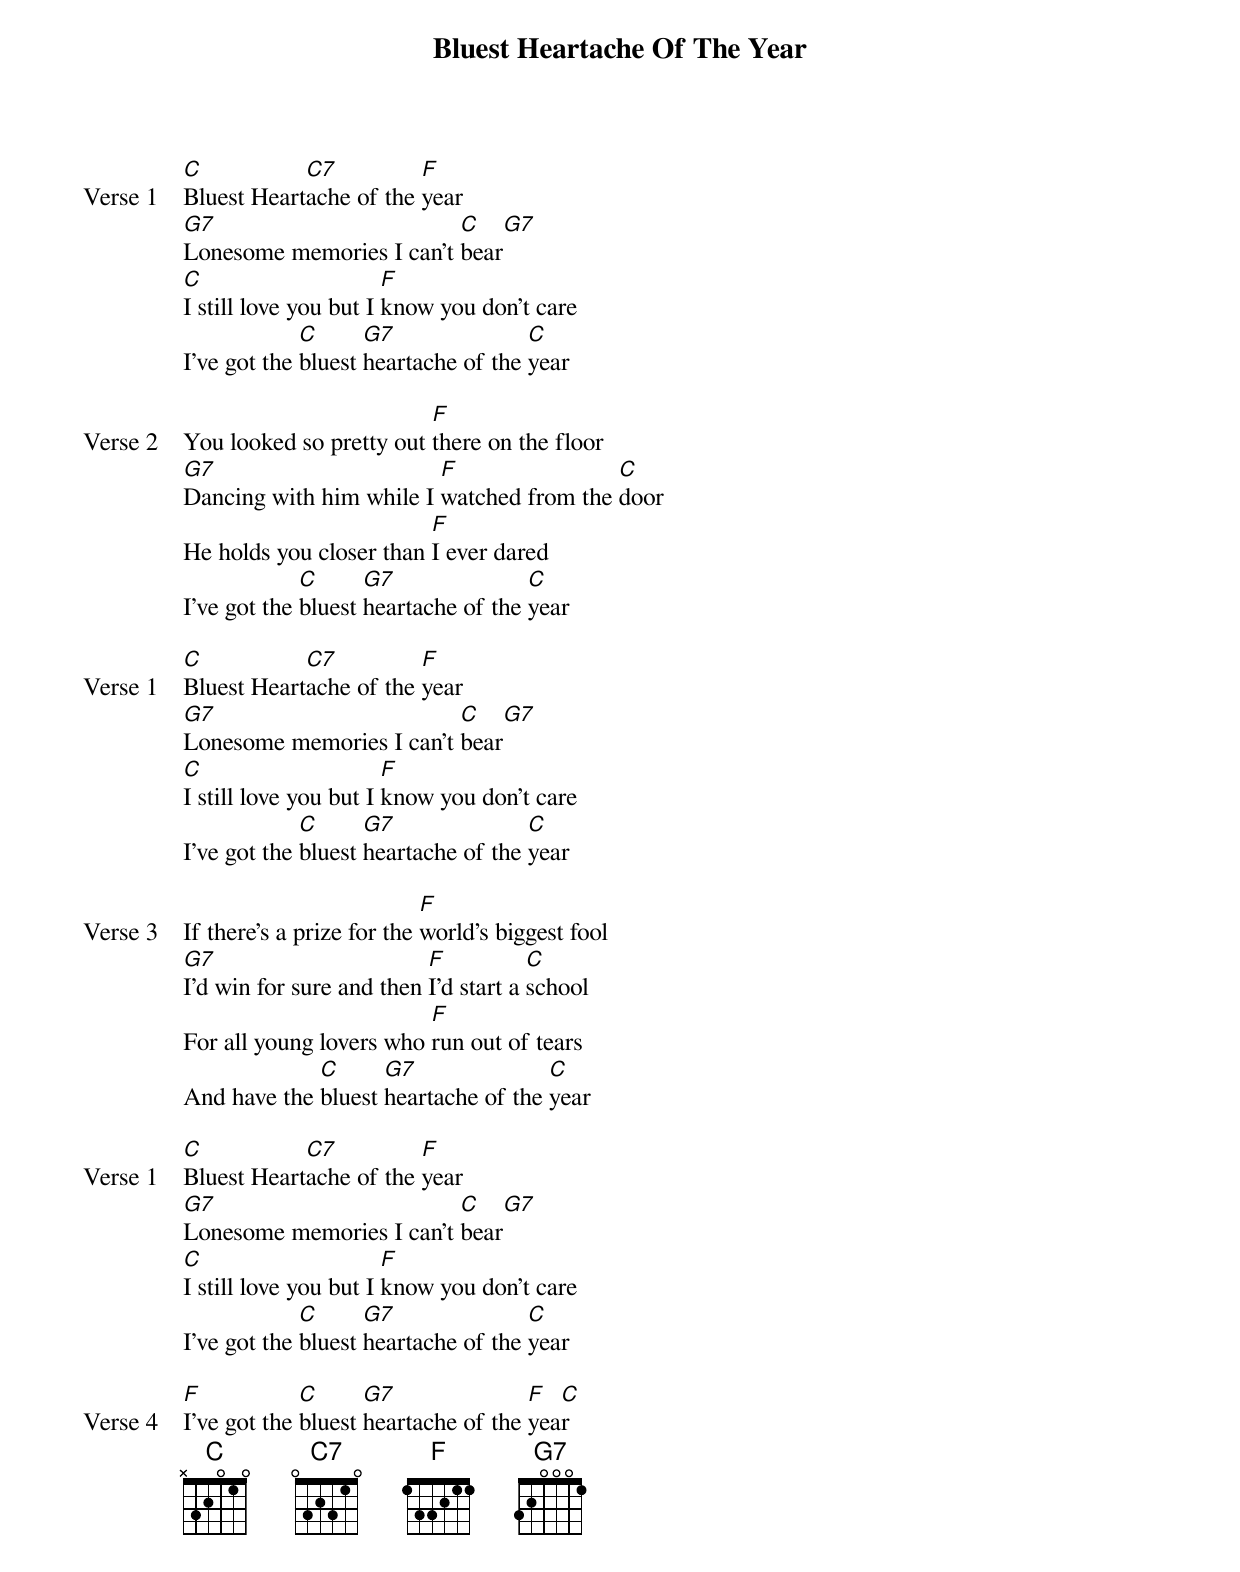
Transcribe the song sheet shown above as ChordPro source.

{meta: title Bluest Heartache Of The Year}
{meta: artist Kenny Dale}
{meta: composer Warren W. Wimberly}
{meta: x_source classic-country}
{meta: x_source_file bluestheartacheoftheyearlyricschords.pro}
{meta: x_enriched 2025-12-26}

{start_of_verse: Verse 1}
[C]Bluest Heart[C7]ache of the [F]year
[G7]Lonesome memories I can't [C]bear[G7]
[C]I still love you but I [F]know you don't care
I've got the [C]bluest [G7]heartache of the [C]year
{end_of_verse}

{start_of_verse: Verse 2}
You looked so pretty out [F]there on the floor
[G7]Dancing with him while I [F]watched from the [C]door
He holds you closer than [F]I ever dared
I've got the [C]bluest [G7]heartache of the [C]year
{end_of_verse}

{start_of_verse: Verse 1}
[C]Bluest Heart[C7]ache of the [F]year
[G7]Lonesome memories I can't [C]bear[G7]
[C]I still love you but I [F]know you don't care
I've got the [C]bluest [G7]heartache of the [C]year
{end_of_verse}

{start_of_verse: Verse 3}
If there's a prize for the [F]world's biggest fool
[G7]I'd win for sure and then [F]I'd start a [C]school
For all young lovers who [F]run out of tears
And have the [C]bluest [G7]heartache of the [C]year
{end_of_verse}

{start_of_verse: Verse 1}
[C]Bluest Heart[C7]ache of the [F]year
[G7]Lonesome memories I can't [C]bear[G7]
[C]I still love you but I [F]know you don't care
I've got the [C]bluest [G7]heartache of the [C]year
{end_of_verse}

{start_of_verse: Verse 4}
[F]I've got the [C]bluest [G7]heartache of the [F]yea[C]r
{end_of_verse}
